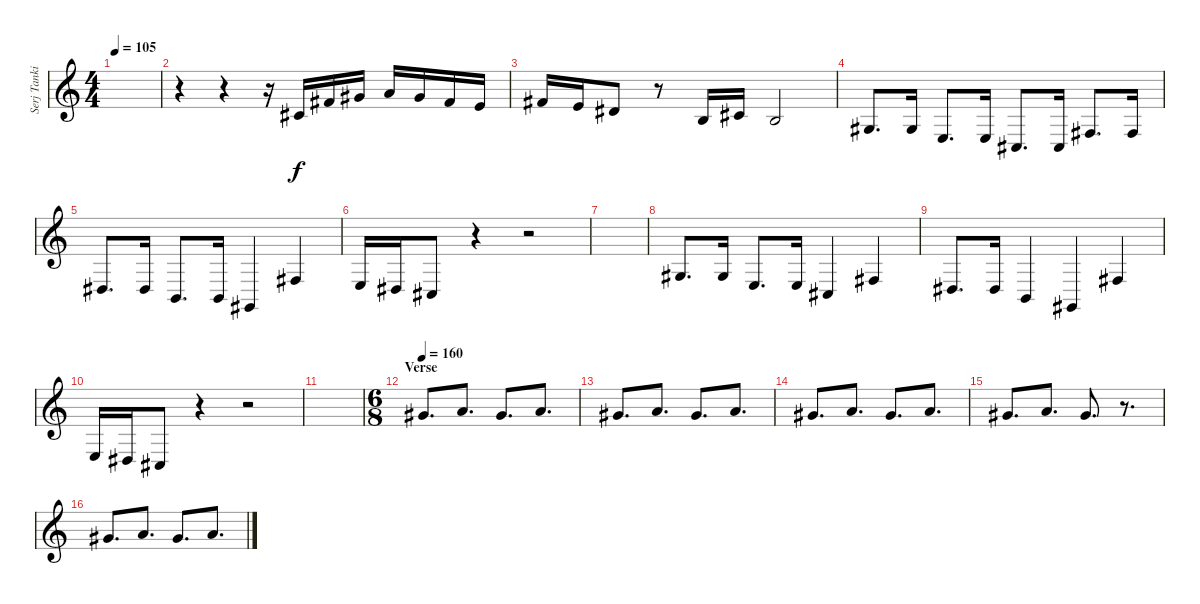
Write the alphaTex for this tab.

\track ("Serj Tankian (V)" "Serj Tanki") {instrument oboe}
\staff {score}
\tuning (E4 B3 G3 D3 A2 E2 B1) {hide}
\ts (4 4)
\tempo 105
\clef g2
\ks c
|
r.4 r.4 r.16 2.2.16 2.1.16 4.1.16 5.1.16 4.1.16 2.1.16 0.1.16 |
2.1.16 0.1.16 4.2.8 r.8 0.2.16 2.2.16 0.2.2 |
1.3.8{d} 1.3.16 2.4.8{d} 2.4.16 4.5.8{d} 4.5.16 4.4.8{d} 4.4.16 |
1.4.8{d} 1.4.16 2.5.8{d} 2.5.16 4.6.4 4.4.4 |
2.4.16 1.4.16 4.5.8 r.4 r.2 |
|
1.3.8{d} 1.3.16 2.4.8{d} 2.4.16 4.5.4 4.4.4 |
1.4.8{d} 1.4.16 2.5.4 4.6.4 4.4.4 |
2.4.16 1.4.16 4.5.8 r.4 r.2 |
|
\ts (6 8)
\section ("" "Verse")
\tempo 160
4.1.8{d} 5.1.8{d} 4.1.8{d} 5.1.8{d} |
4.1.8{d} 5.1.8{d} 4.1.8{d} 5.1.8{d} |
4.1.8{d} 5.1.8{d} 4.1.8{d} 5.1.8{d} |
4.1.8{d} 5.1.8{d} 4.1.8{d} r.8{d} |
4.1.8{d} 5.1.8{d} 4.1.8{d} 5.1.8{d}
